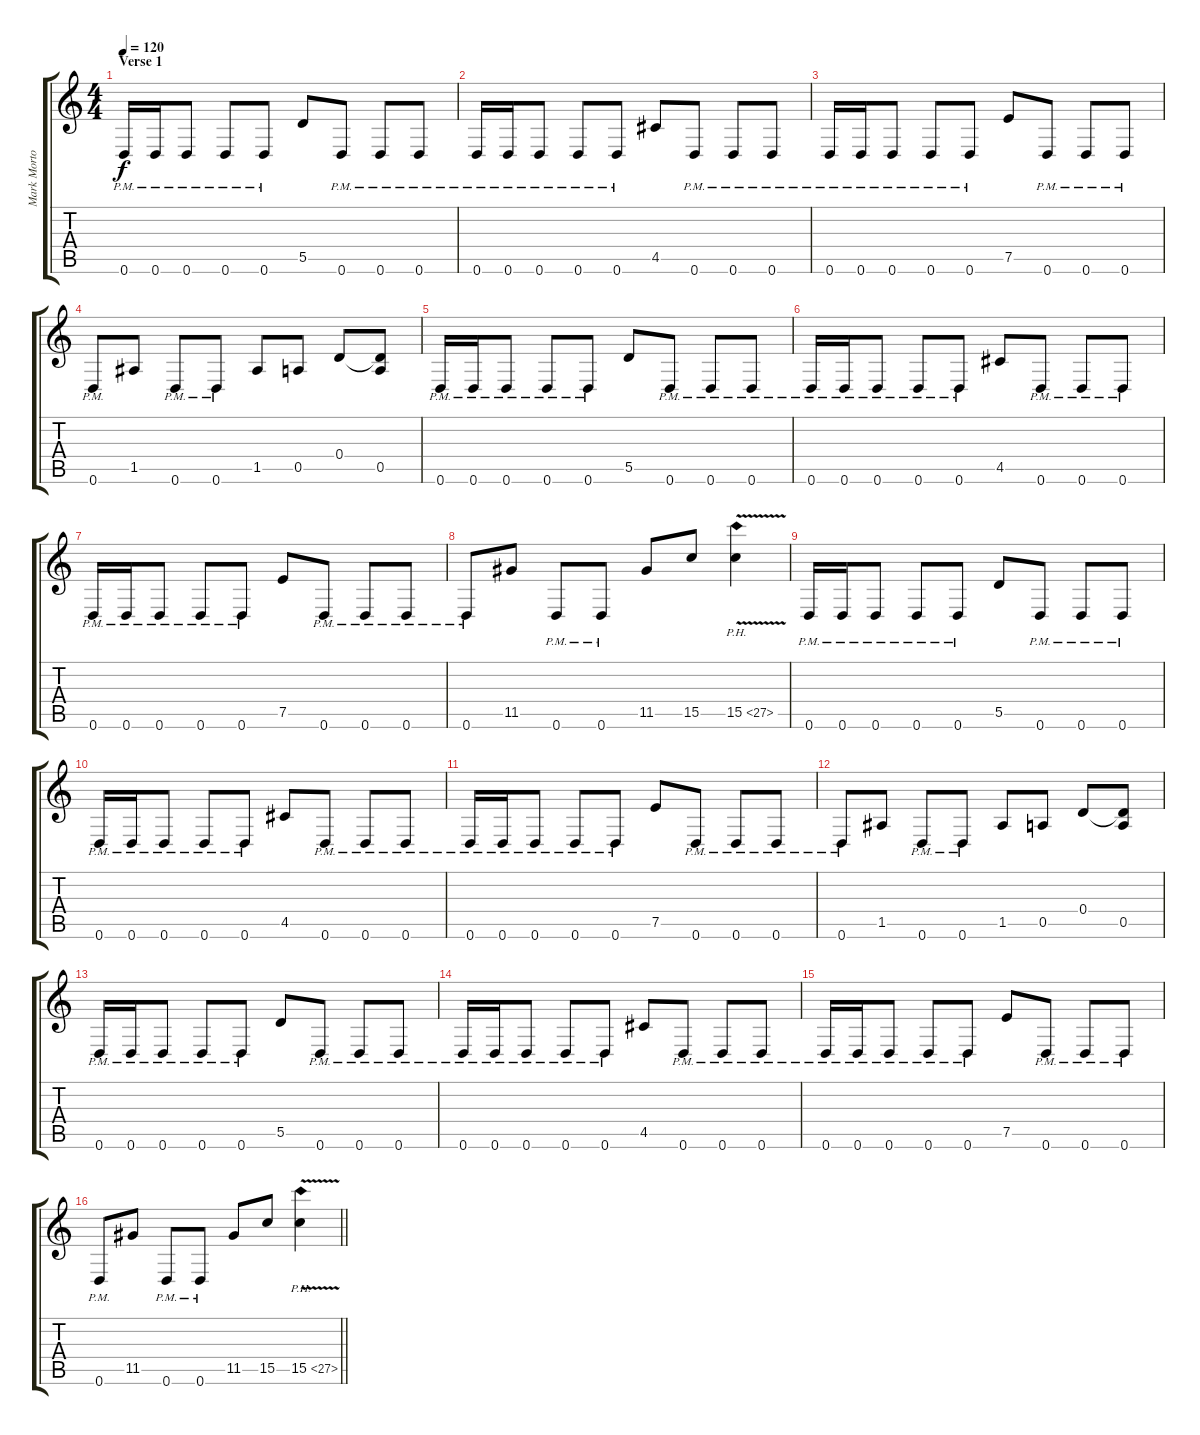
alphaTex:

\track ("Mark Morton - Rhythm" "Mark Morto") {instrument distortionguitar}
\staff {score tabs}
\tuning (E4 B3 G3 D3 A2 D2) {hide}
\ts (4 4)
\section ("" "Verse 1")
\tempo 120
\clef g2
\ks c
0.6{pm}.16{dy f} 0.6{pm}.16 0.6{pm}.8 0.6{pm}.8 0.6{pm}.8 5.5.8 0.6{pm}.8 0.6{pm}.8 0.6{pm}.8 |
0.6{pm}.16 0.6{pm}.16 0.6{pm}.8 0.6{pm}.8 0.6{pm}.8 4.5.8 0.6{pm}.8 0.6{pm}.8 0.6{pm}.8 |
0.6{pm}.16 0.6{pm}.16 0.6{pm}.8 0.6{pm}.8 0.6{pm}.8 7.5.8 0.6{pm}.8 0.6{pm}.8 0.6{pm}.8 |
0.6{pm}.8 1.5.8 0.6{pm}.8 0.6{pm}.8 1.5.8 0.5.8 0.4.8 (0.4{t} 0.5).8 |
0.6{pm}.16 0.6{pm}.16 0.6{pm}.8 0.6{pm}.8 0.6{pm}.8 5.5.8 0.6{pm}.8 0.6{pm}.8 0.6{pm}.8 |
0.6{pm}.16 0.6{pm}.16 0.6{pm}.8 0.6{pm}.8 0.6{pm}.8 4.5.8 0.6{pm}.8 0.6{pm}.8 0.6{pm}.8 |
0.6{pm}.16 0.6{pm}.16 0.6{pm}.8 0.6{pm}.8 0.6{pm}.8 7.5.8 0.6{pm}.8 0.6{pm}.8 0.6{pm}.8 |
0.6{pm}.8 11.5.8 0.6{pm}.8 0.6{pm}.8 11.5.8 15.5.8 15.5{ph 12 v}.4 |
0.6{pm}.16 0.6{pm}.16 0.6{pm}.8 0.6{pm}.8 0.6{pm}.8 5.5.8 0.6{pm}.8 0.6{pm}.8 0.6{pm}.8 |
0.6{pm}.16 0.6{pm}.16 0.6{pm}.8 0.6{pm}.8 0.6{pm}.8 4.5.8 0.6{pm}.8 0.6{pm}.8 0.6{pm}.8 |
0.6{pm}.16 0.6{pm}.16 0.6{pm}.8 0.6{pm}.8 0.6{pm}.8 7.5.8 0.6{pm}.8 0.6{pm}.8 0.6{pm}.8 |
0.6{pm}.8 1.5.8 0.6{pm}.8 0.6{pm}.8 1.5.8 0.5.8 0.4.8 (0.4{t} 0.5).8 |
0.6{pm}.16 0.6{pm}.16 0.6{pm}.8 0.6{pm}.8 0.6{pm}.8 5.5.8 0.6{pm}.8 0.6{pm}.8 0.6{pm}.8 |
0.6{pm}.16 0.6{pm}.16 0.6{pm}.8 0.6{pm}.8 0.6{pm}.8 4.5.8 0.6{pm}.8 0.6{pm}.8 0.6{pm}.8 |
0.6{pm}.16 0.6{pm}.16 0.6{pm}.8 0.6{pm}.8 0.6{pm}.8 7.5.8 0.6{pm}.8 0.6{pm}.8 0.6{pm}.8 |
\barLineRight lightlight
0.6{pm}.8 11.5.8 0.6{pm}.8 0.6{pm}.8 11.5.8 15.5.8 15.5{ph 12 v}.4
